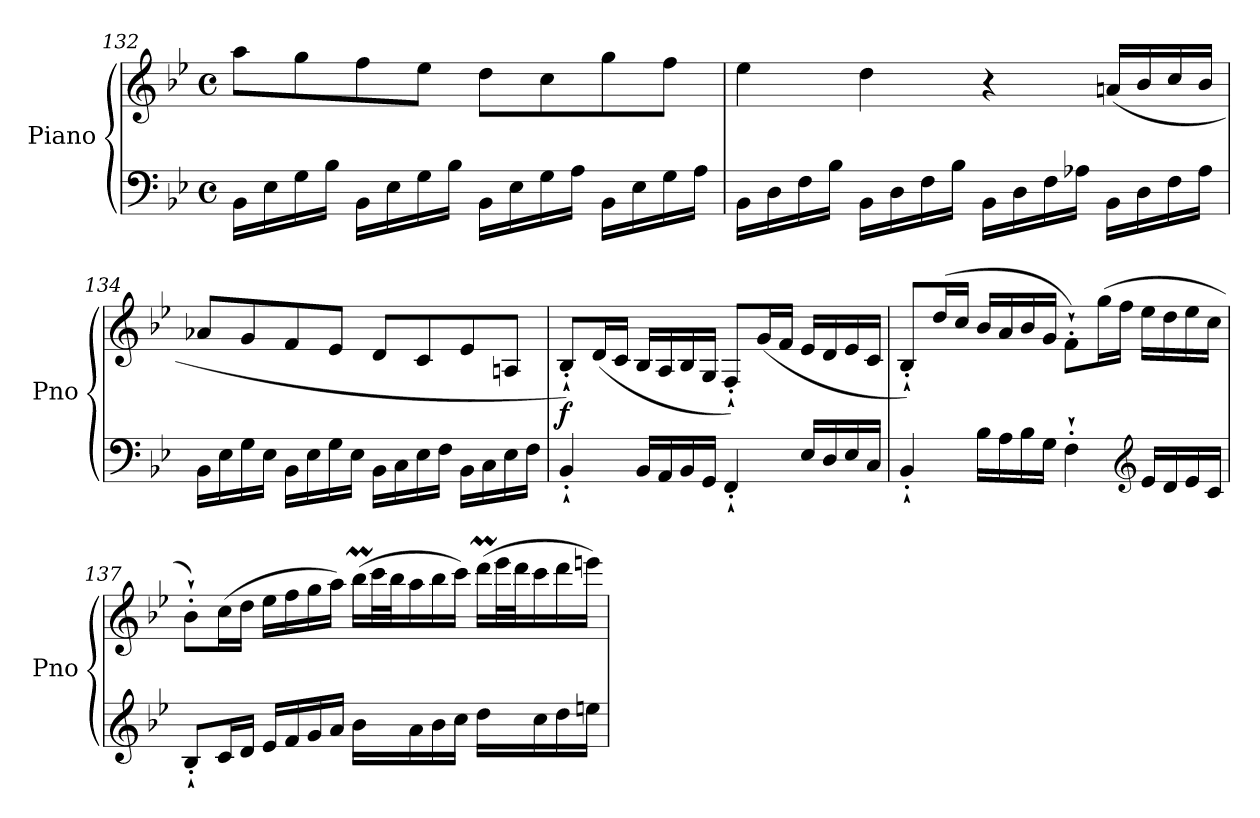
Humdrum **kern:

**kern	**kern	**dynam
*part1	*part1	*part1
*staff2	*staff1	*staff1/2
*I"Piano	*	*
*I'Pno	*	*
*clefF4	*clefG2	*
*k[b-e-]	*k[b-e-]	*
*M4/4	*M4/4	*
*met(c)	*met(c)	*
=132	=132	=132
16BB-\LL	8aa\L	.
16E-\	.	.
16G\	8gg\	.
16B-\JJ	.	.
16BB-\LL	8ff\	.
16E-\	.	.
16G\	8ee-\J	.
16B-\JJ	.	.
16BB-\LL	8dd\L	.
16E-\	.	.
16G\	8cc\	.
16A\JJ	.	.
16BB-\LL	8gg\	.
16E-\	.	.
16G\	8ff\J	.
16A\JJ	.	.
!!LO:PB:g=z
=133	=133	=133
16BB-\LL	4ee-\	.
16D\	.	.
16F\	.	.
16B-\JJ	.	.
16BB-\LL	4dd\	.
16D\	.	.
16F\	.	.
16B-\JJ	.	.
16BB-\LL	4r	.
16D\	.	.
16F\	.	.
16A-X\JJ	.	.
!	!	!LO:DY:b
16BB-\LL	(>16an/LL	other-dynamics
16D\	16b-/	.
16F\	16cc/	.
16A-\JJ	16b-/JJ	.
!!LO:LB:g=z
=134	=134	=134
16BB-\LL	8a-X/L	.
16E-\	.	.
16G\	8g/	.
16E-\JJ	.	.
16BB-\LL	8f/	.
16E-\	.	.
16G\	8e-/J	.
16E-\JJ	.	.
16BB-\LL	8d/L	.
16C\	.	.
16E-\	8c/	.
16F\JJ	.	.
16BB-\LL	8e-/	.
16C\	.	.
16E-\	8An/J	.
16F\JJ	.	.
=135	=135	=135
!	!	!LO:DY:b
4BB-'`/	8B-'`/L)	f
.	(<16d/L	.
.	16c/JJ	.
16BB-/LL	16B-/LL	.
16AA/	16A/	.
16BB-/	16B-/	.
16GG/JJ	16G/JJ	.
4FF'`/	8F'`/L)	.
.	(<16g/L	.
.	16f/JJ	.
16E-/LL	16e-/LL	.
16D/	16d/	.
16E-/	16e-/	.
16C/JJ	16c/JJ	.
=136	=136	=136
4BB-'`/	8B-'`/L)	.
.	(>16dd/L	.
.	16cc/JJ	.
16B-\LL	16b-/LL	.
16A\	16a/	.
16B-\	16b-/	.
16G\JJ	16g/JJ	.
4F'`\	8f'`\L)	.
.	(>16gg\L	.
.	16ff\JJ	.
*clefG2	*	*
16e-/LL	16ee-\LL	.
16d/	16dd\	.
16e-/	16ee-\	.
16c/JJ	16cc\JJ	.
!!LO:PB:g=z
=137	=137	=137
*	*^	*
8B-'`/L	8b-'`\L)	2ryy	.
16c/L	(>16cc\L	.	.
16d/JJ	16dd\JJ	.	.
16e-/LL	16ee-\LL	.	.
16f/	16ff\	.	.
16g/	16gg\	.	.
16a/JJ	16aa\JJ)	.	.
*	*	*Xtuplet	*
16b-\LL	(>16bb-M\LL	48ryy	.
.	.	48cccLLL	.
.	.	48bb-JJJ	.
16a\	16aa\	8.ryy	.
16b-\	16bb-\	.	.
16cc\JJ	16ccc\JJ)	.	.
16dd\LL	(>16dddm\LL	48ryy	.
.	.	48eee-LLL	.
.	.	48dddJJJ	.
16cc\	16ccc\	8.ryy	.
16dd\	16ddd\	.	.
16een\JJ	16eeen\JJ)	.	.
*	*v	*v	*
=	=	=
*-	*-	*-
